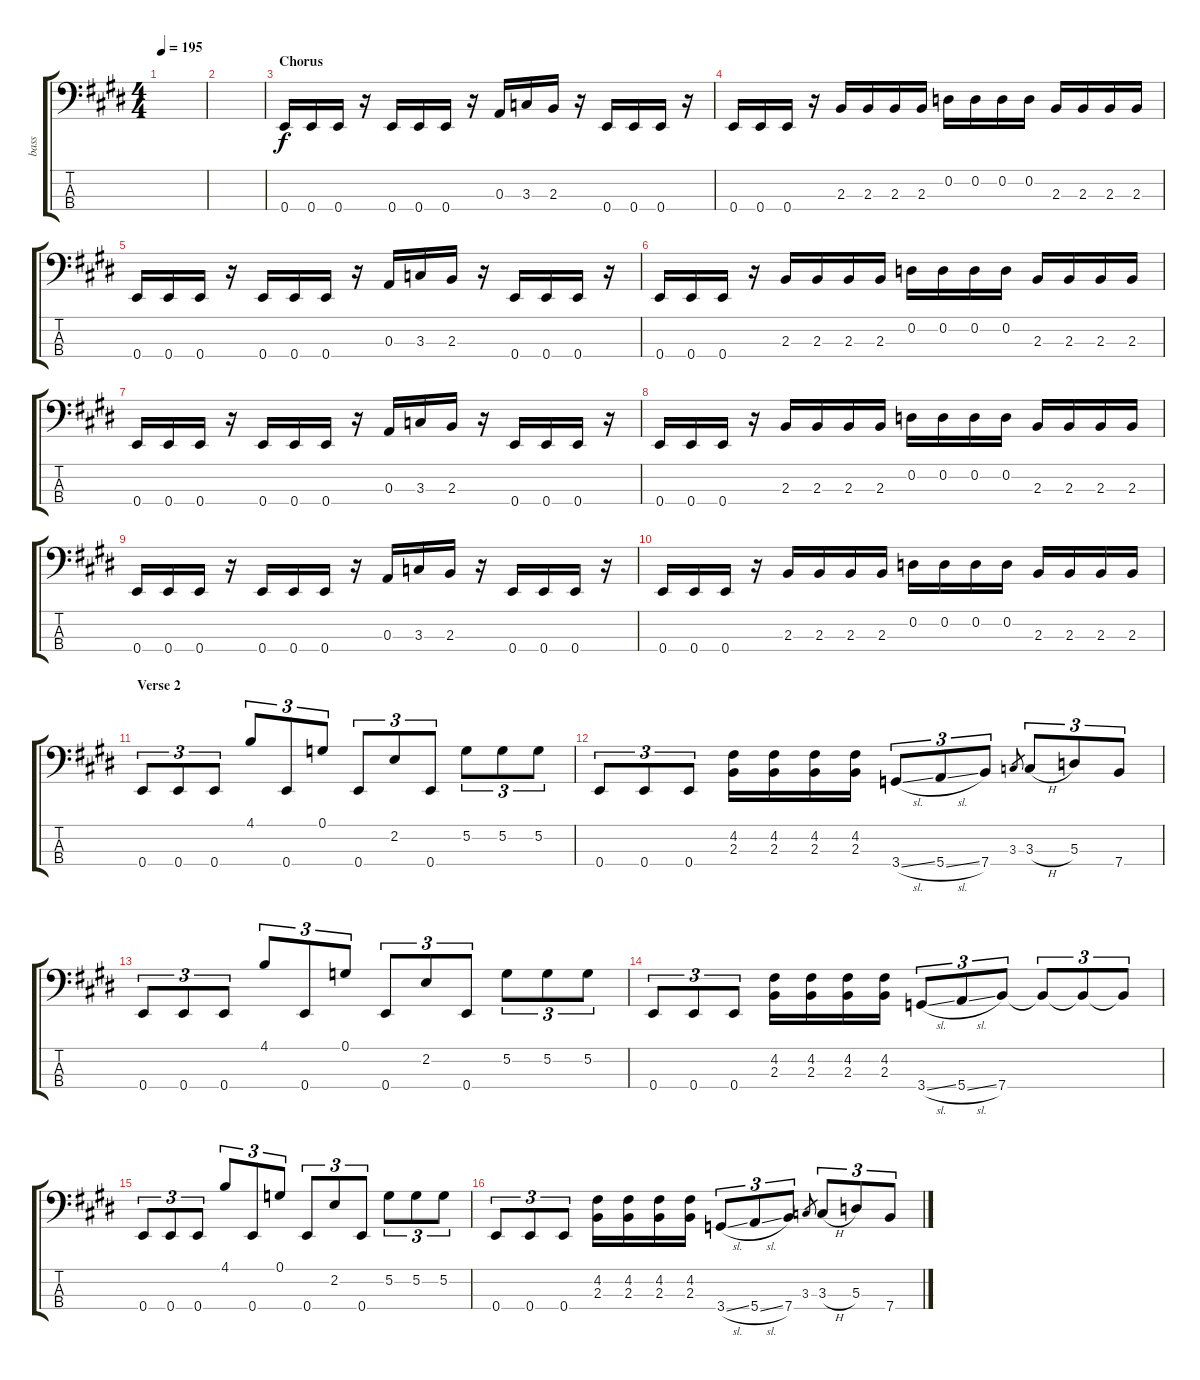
\track ("bass" "bass") {instrument slapbass1}
\staff {score tabs}
\tuning (G2 D2 A1 E1) {hide}
\ts (4 4)
\tempo 195
\clef f4
\ks e
|
|
\section ("" "Chorus")
0.4.16 0.4.16 0.4.16 r.16 0.4.16 0.4.16 0.4.16 r.16 0.3.16 3.3.16 2.3.16 r.16 0.4.16 0.4.16 0.4.16 r.16 |
0.4.16 0.4.16 0.4.16 r.16 2.3.16 2.3.16 2.3.16 2.3.16 0.2.16 0.2.16 0.2.16 0.2.16 2.3.16 2.3.16 2.3.16 2.3.16 |
0.4.16 0.4.16 0.4.16 r.16 0.4.16 0.4.16 0.4.16 r.16 0.3.16 3.3.16 2.3.16 r.16 0.4.16 0.4.16 0.4.16 r.16 |
0.4.16 0.4.16 0.4.16 r.16 2.3.16 2.3.16 2.3.16 2.3.16 0.2.16 0.2.16 0.2.16 0.2.16 2.3.16 2.3.16 2.3.16 2.3.16 |
0.4.16 0.4.16 0.4.16 r.16 0.4.16 0.4.16 0.4.16 r.16 0.3.16 3.3.16 2.3.16 r.16 0.4.16 0.4.16 0.4.16 r.16 |
0.4.16 0.4.16 0.4.16 r.16 2.3.16 2.3.16 2.3.16 2.3.16 0.2.16 0.2.16 0.2.16 0.2.16 2.3.16 2.3.16 2.3.16 2.3.16 |
0.4.16 0.4.16 0.4.16 r.16 0.4.16 0.4.16 0.4.16 r.16 0.3.16 3.3.16 2.3.16 r.16 0.4.16 0.4.16 0.4.16 r.16 |
0.4.16 0.4.16 0.4.16 r.16 2.3.16 2.3.16 2.3.16 2.3.16 0.2.16 0.2.16 0.2.16 0.2.16 2.3.16 2.3.16 2.3.16 2.3.16 |
\section ("" "Verse 2")
0.4.8{tu (3 2)} 0.4.8{tu (3 2)} 0.4.8{tu (3 2)} 4.1.8{tu (3 2)} 0.4.8{tu (3 2)} 0.1.8{tu (3 2)} 0.4.8{tu (3 2)} 2.2.8{tu (3 2)} 0.4.8{tu (3 2)} 5.2.8{tu (3 2)} 5.2.8{tu (3 2)} 5.2.8{tu (3 2)} |
0.4.8{tu (3 2)} 0.4.8{tu (3 2)} 0.4.8{tu (3 2)} (4.2 2.3).16 (4.2 2.3).16 (4.2 2.3).16 (4.2 2.3).16 3.4{sl}.8{tu (3 2)} 5.4{sl}.8{tu (3 2)} 7.4.8{tu (3 2)} 3.3.8{gr} 3.3{h}.8{tu (3 2)} 5.3.8{tu (3 2)} 7.4.8{tu (3 2)} |
0.4.8{tu (3 2)} 0.4.8{tu (3 2)} 0.4.8{tu (3 2)} 4.1.8{tu (3 2)} 0.4.8{tu (3 2)} 0.1.8{tu (3 2)} 0.4.8{tu (3 2)} 2.2.8{tu (3 2)} 0.4.8{tu (3 2)} 5.2.8{tu (3 2)} 5.2.8{tu (3 2)} 5.2.8{tu (3 2)} |
0.4.8{tu (3 2)} 0.4.8{tu (3 2)} 0.4.8{tu (3 2)} (4.2 2.3).16 (4.2 2.3).16 (4.2 2.3).16 (4.2 2.3).16 3.4{sl}.8{tu (3 2)} 5.4{sl}.8{tu (3 2)} 7.4.8{tu (3 2)} 7.4{t}.8{tu (3 2)} 7.4{t}.8{tu (3 2)} 7.4{t}.8{tu (3 2)} |
0.4.8{tu (3 2)} 0.4.8{tu (3 2)} 0.4.8{tu (3 2)} 4.1.8{tu (3 2)} 0.4.8{tu (3 2)} 0.1.8{tu (3 2)} 0.4.8{tu (3 2)} 2.2.8{tu (3 2)} 0.4.8{tu (3 2)} 5.2.8{tu (3 2)} 5.2.8{tu (3 2)} 5.2.8{tu (3 2)} |
0.4.8{tu (3 2)} 0.4.8{tu (3 2)} 0.4.8{tu (3 2)} (4.2 2.3).16 (4.2 2.3).16 (4.2 2.3).16 (4.2 2.3).16 3.4{sl}.8{tu (3 2)} 5.4{sl}.8{tu (3 2)} 7.4.8{tu (3 2)} 3.3.8{gr} 3.3{h}.8{tu (3 2)} 5.3.8{tu (3 2)} 7.4.8{tu (3 2)}
